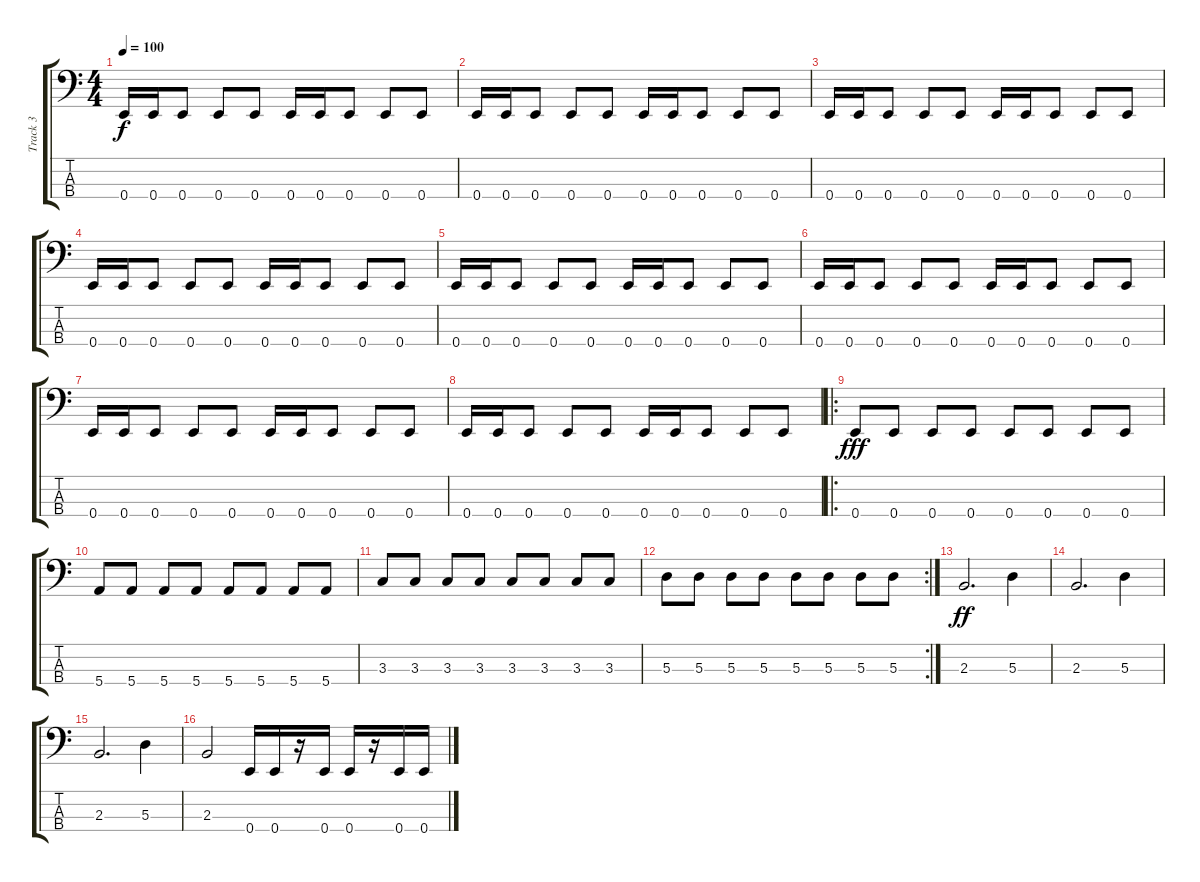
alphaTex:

\track ("Track 3" "Track 3") {instrument electricbassfinger}
\staff {score tabs}
\tuning (G2 D2 A1 E1) {hide}
\ts (4 4)
\tempo 100
\clef f4
\ks c
0.4.16{dy f} 0.4.16 0.4.8 0.4.8 0.4.8 0.4.16 0.4.16 0.4.8 0.4.8 0.4.8 |
0.4.16 0.4.16 0.4.8 0.4.8 0.4.8 0.4.16 0.4.16 0.4.8 0.4.8 0.4.8 |
0.4.16 0.4.16 0.4.8 0.4.8 0.4.8 0.4.16 0.4.16 0.4.8 0.4.8 0.4.8 |
0.4.16 0.4.16 0.4.8 0.4.8 0.4.8 0.4.16 0.4.16 0.4.8 0.4.8 0.4.8 |
0.4.16 0.4.16 0.4.8 0.4.8 0.4.8 0.4.16 0.4.16 0.4.8 0.4.8 0.4.8 |
0.4.16 0.4.16 0.4.8 0.4.8 0.4.8 0.4.16 0.4.16 0.4.8 0.4.8 0.4.8 |
0.4.16 0.4.16 0.4.8 0.4.8 0.4.8 0.4.16 0.4.16 0.4.8 0.4.8 0.4.8 |
0.4.16 0.4.16 0.4.8 0.4.8 0.4.8 0.4.16 0.4.16 0.4.8 0.4.8 0.4.8 |
\ro
0.4.8{dy fff} 0.4.8 0.4.8 0.4.8 0.4.8 0.4.8 0.4.8 0.4.8 |
5.4.8 5.4.8 5.4.8 5.4.8 5.4.8 5.4.8 5.4.8 5.4.8 |
3.3.8 3.3.8 3.3.8 3.3.8 3.3.8 3.3.8 3.3.8 3.3.8 |
\rc 2
5.3.8 5.3.8 5.3.8 5.3.8 5.3.8 5.3.8 5.3.8 5.3.8 |
2.3.2{d dy ff} 5.3.4 |
2.3.2{d} 5.3.4 |
2.3.2{d} 5.3.4 |
2.3.2 0.4.16 0.4.16 r.16 0.4.16 0.4.16 r.16 0.4.16 0.4.16
